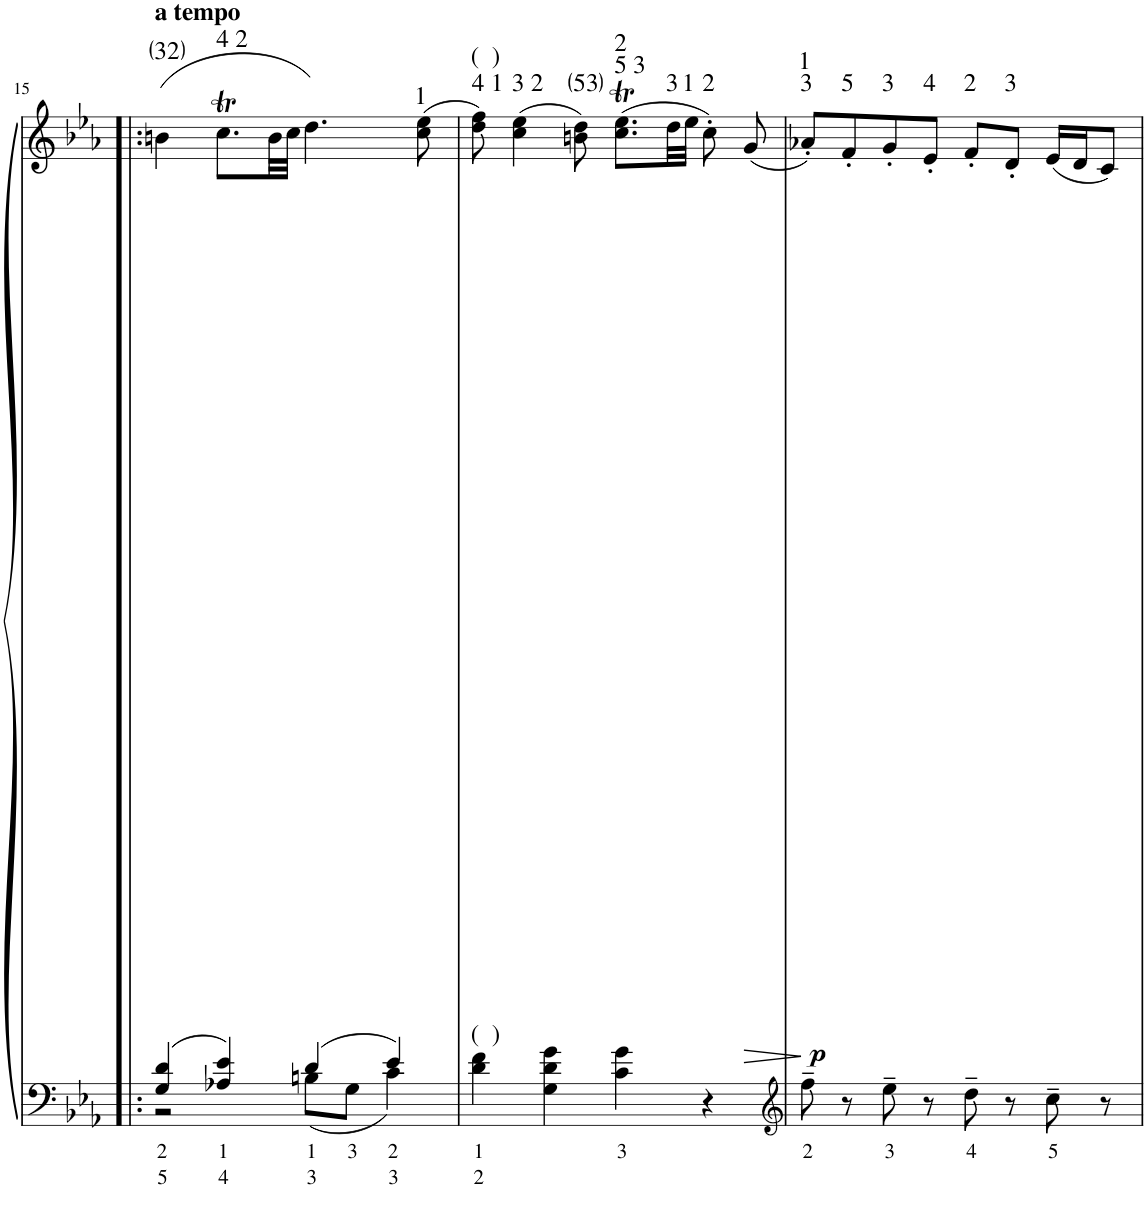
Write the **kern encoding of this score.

**kern	**text	**text	**kern	**dynam	**harte
*part1	*part1	*part1	*part1	*part1	*part1
*staff2	*staff2	*staff2	*staff1	*staff1/2	*
*I"Piano	*	*	*	*	*
*I'Pno	*	*	*	*	*
!!LO:PB:g=z
*clefF4	*	*	*clefG2	*	*
*k[b-e-a-]	*	*	*k[b-e-a-]	*	*
*M4/4	*	*	*M4/4	*	*
*met(c)	*	*	*met(c)	*	*
=15!|:	=15!|:	=15!|:	=15!|:	=15!|:	=15!|:
!	!	!	!LO:TX:a:B:t=a tempo	!	!
!	!LO:LY:b	!LO:LY:b	!	!	!LO:H:kt=32
*^	*	*	*	*	*
4G/ 4d/	2r	2	5	(4bn\	.	N
!	!	!LO:LY:b	!LO:LY:b	!	!	!LO:H:kt=4 2
4A-X/ 4e-/	.	1	4	8.ccT\L	.	N
.	.	.	.	32b\LL	.	.
.	.	.	.	32cc\JJJ	.	.
!	!	!LO:LY:b	!LO:LY:b	!	!	!
4d/	8Bn\L	1	3	4.dd\)	.	.
!	!	!LO:LY:b	!	!	!	!
.	8G\J	3	.	.	.	.
!	!	!LO:LY:b	!LO:LY:b	!	!	!
4e-/	4c\	2	3	.	.	.
!	!	!	!	!	!	!LO:H:kt=1
.	.	.	.	(8cc\ 8ee-\	.	N
*v	*v	*	*	*	*	*
=16	=16	=16	=16	=16	=16
!	!	!	!LO:TX:a:t=(  )	!	!
!LO:TX:a:t=(  )	!	!	!	!	!
!	!LO:LY:b	!LO:LY:b	!	!	!LO:H:kt=4 1
4d\ 4f\	1	2	8dd\ 8ff\)	.	N
!	!	!	!	!	!LO:H:kt=3 2
.	.	.	(4cc\ 4ee-\	.	N
4G\ 4d\ 4g\	.	.	.	.	.
!	!	!	!	!	!LO:H:kt=53
.	.	.	8bn\ 8dd\)	.	N
!	!LO:LY:b	!	!	!	!LO:H:n=1:kt=5 3
!	!	!	!	!	!LO:H:n=2:kt=2
4c\ 4g\	3	.	(8.cc\T 8.ee-\TL	.	N N
!	!	!	!	!	!LO:H:kt=3
.	.	.	32dd\LL	.	N
!	!	!	!	!	!LO:H:kt=1
.	.	.	32ee-\JJJ	.	N
!	!	!	!	!	!LO:H:kt=2
4r	.	.	8cc'\)	.	N
!	!	!	!	!LO:HP:b	!
.	.	.	(8g/	>	.
.	.	.	.	]	.
=17	=17	=17	=17	=17	=17
*clefG2	*	*	*	*	*
!	!LO:LY:b	!	!	!LO:DY:b	!LO:H:n=1:kt=3
!	!	!	!	!	!LO:H:n=2:kt=1
8ff~\	2	.	8a-X'/L)	p	N N
!	!	!	!	!	!LO:H:kt=5
8r	.	.	8f'/	.	N
!	!LO:LY:b	!	!	!	!LO:H:kt=3
8ee-~\	3	.	8g'/	.	N
!	!	!	!	!	!LO:H:kt=4
8r	.	.	8e-'/J	.	N
!	!LO:LY:b	!	!	!	!LO:H:kt=2
8dd~\	4	.	8f'/L	.	N
!	!	!	!	!	!LO:H:kt=3
8r	.	.	8d'/J	.	N
!	!LO:LY:b	!	!	!	!
8cc~\	5	.	(16e-/LL	.	.
.	.	.	16d/J	.	.
8r	.	.	8c/J)	.	.
=	=	=	=	=	=
*-	*-	*-	*-	*-	*-
